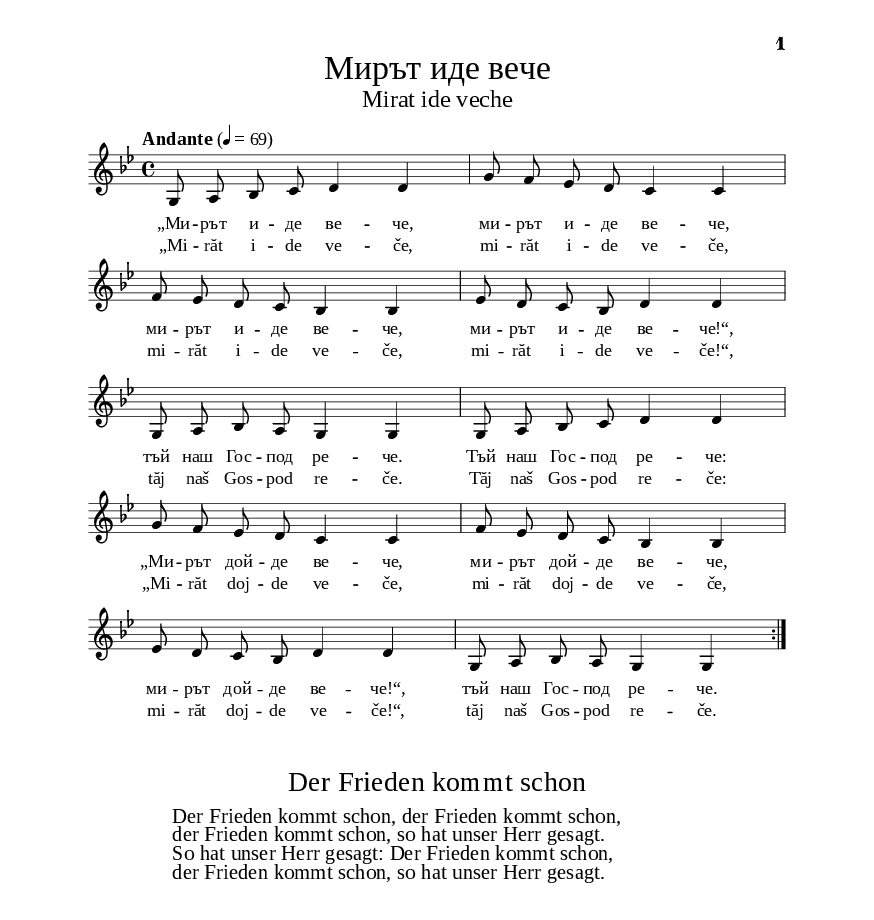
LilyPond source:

\version "2.24.4"

% include paper part and global functions
\include "include/globals.ily"

\bookpart {
  \label #'ref155_2
  \tocItem \markup "Мирът иде вече – Mirat ide veche"
  \include "include/bookpart-paper.ily"
  \score {
    \include "include/score-layout.ily"

    \new Voice \relative c' {
      \clef treble
      \key g \minor
      \time 4/4
      \tempoFunc "Andante" 4 "69"
      \autoBeamOff
      \repeat volta 2 {
        g8 a bes c d4 d4 | g8 f es d c4 c | \break

          f8 es d c bes 4 bes 4 | es8 d c bes d4 d4 |\break

          g,8 a bes a g4 g4 | g8 a bes c d4 d4 | \break

          g8 f es d c4 c | f8 es d c bes 4 bes 4 | \break

          es8 d c bes d4 d4 | g,8 a bes a g4 g4 | \break
      }
    }

    \addlyrics {
         „Ми -- рът и -- де ве -- че, ми -- рът и -- де ве -- че, ми -- рът и -- де ве -- че, ми -- рът и -- де ве -- че!“,
        тъй наш Гос -- под ре -- че.
        Tъй наш Гос -- под ре -- че: „Ми -- рът дой -- де ве -- че, ми -- рът дой -- де ве -- че, ми -- рът дой -- де ве -- че!“,
        тъй наш Гос -- под ре -- че.
    }
    \addlyrics {
     „Mi -- răt i -- de ve -- če, mi -- răt i -- de ve -- če, mi -- răt i -- de ve -- če, mi -- răt i -- de ve -- če!“,
        tăj naš Gos -- pod re -- če.
        Tăj naš Gos -- pod re -- če: „Mi -- răt doj -- de ve -- če, mi -- răt doj -- de ve -- če, mi -- răt doj -- de ve -- če!“,
        tăj naš Gos -- pod re -- če.}

      \header {
        title = \titleFunc "Мирът иде вече" "Mirat ide veche"
      }

      \midi{}

    } % score

  \markup \vspace #2

    % include foreign translation(s) of the song
    \version "2.24.3"

\markup \fill-line { \fontsize #deTitleFontSize "Der Frieden kommt schon" }
\markup \null
\markup \null
\markup \fontsize #deCoupletFontSize {
  \hspace #10
  \override #`(baseline-skip . ,deCoupletBaselineSkip)

  \column {
    \line { " " Der Frieden kommt schon,  der Frieden kommt schon, }
     \line { " " der Frieden kommt schon, so hat unser Herr gesagt.  }

    \line { " "So hat unser Herr gesagt: Der Frieden kommt schon, }
  \line {" "der Frieden kommt schon, so hat unser Herr gesagt. }

  }
}


  } % bookpart

  % Più mosso
  %
